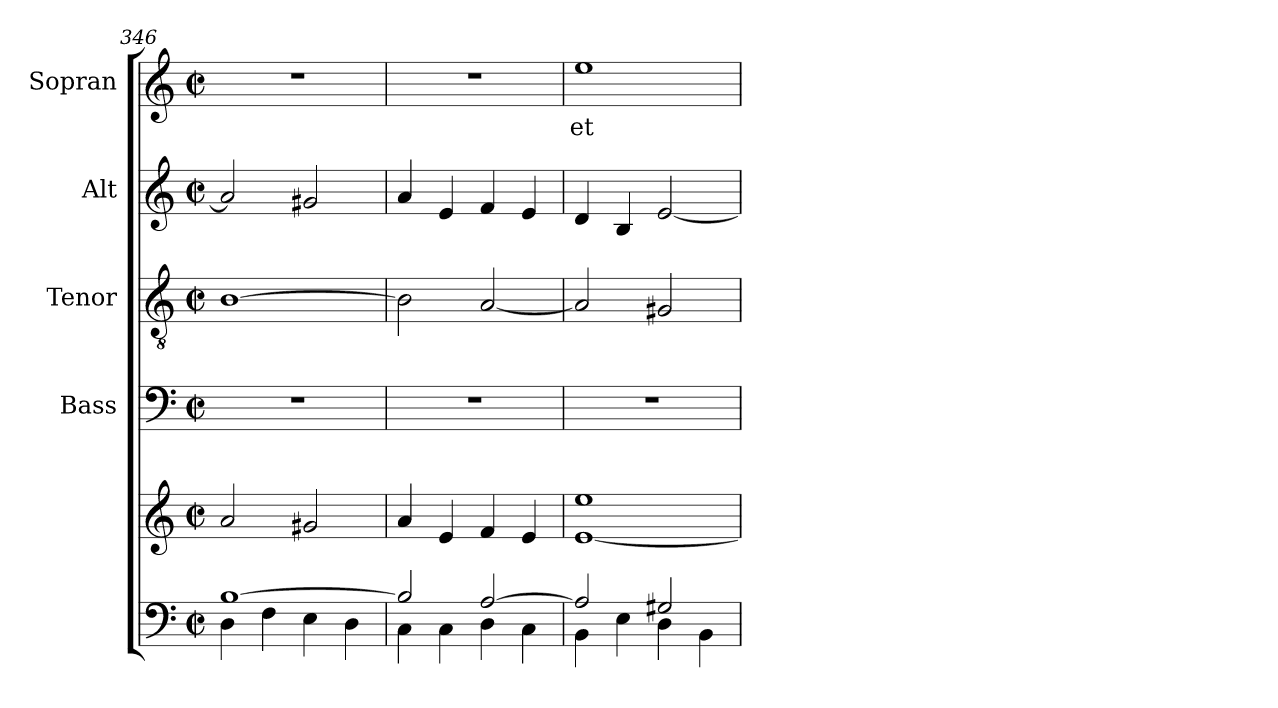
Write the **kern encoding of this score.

**kern	**kern	**kern	**kern	**kern	**kern	**text
*part5	*part5	*part4	*part3	*part2	*part1	*part1
*staff6	*staff5	*staff4	*staff3	*staff2	*staff1	*staff1
*	*	*I"Bass	*I"Tenor	*I"Alt	*I"Sopran	*
*	*	*I'B.	*I'T.	*I'A.	*I'S.	*
*clefF4	*clefG2	*clefF4	*clefGv2	*clefG2	*clefG2	*
*k[]	*k[]	*k[]	*k[]	*k[]	*k[]	*
*C:	*C:	*C:	*C:	*C:	*C:	*
*M2/2	*M2/2	*M2/2	*M2/2	*M2/2	*M2/2	*
*met(c|)	*met(c|)	*met(c|)	*met(c|)	*met(c|)	*met(c|)	*
=346	=346	=346	=346	=346	=346	=346
*^	*	*	*	*	*	*
[>1B	4D\	2a/	1r	[1B	2a/]	1r	.
.	4F\	.	.	.	.	.	.
.	4E\	2g#X/	.	.	2g#X/	.	.
.	4D\	.	.	.	.	.	.
=347	=347	=347	=347	=347	=347	=347	=347
2B/]	4C\	4a/	1r	2B\]	4a/	1r	.
.	4C\	4e/	.	.	4e/	.	.
[>2A/	4D\	4f/	.	[2A/	4f/	.	.
.	4C\	4e/	.	.	4e/	.	.
=348	=348	=348	=348	=348	=348	=348	=348
*	*	*^	*	*	*	*	*
!	!	!	!	!	!	!	!	!LO:LY:b
2A/]	4BB\	1ee	[<1e	1r	2A/]	4d/	1ee	et
.	4E\	.	.	.	.	4B/	.	.
2G#X/	4D\	.	.	.	2G#X/	[2e/	.	.
.	4BB\	.	.	.	.	.	.	.
*v	*v	*	*	*	*	*	*	*
*	*v	*v	*	*	*	*	*
=	=	=	=	=	=	=
*-	*-	*-	*-	*-	*-	*-
